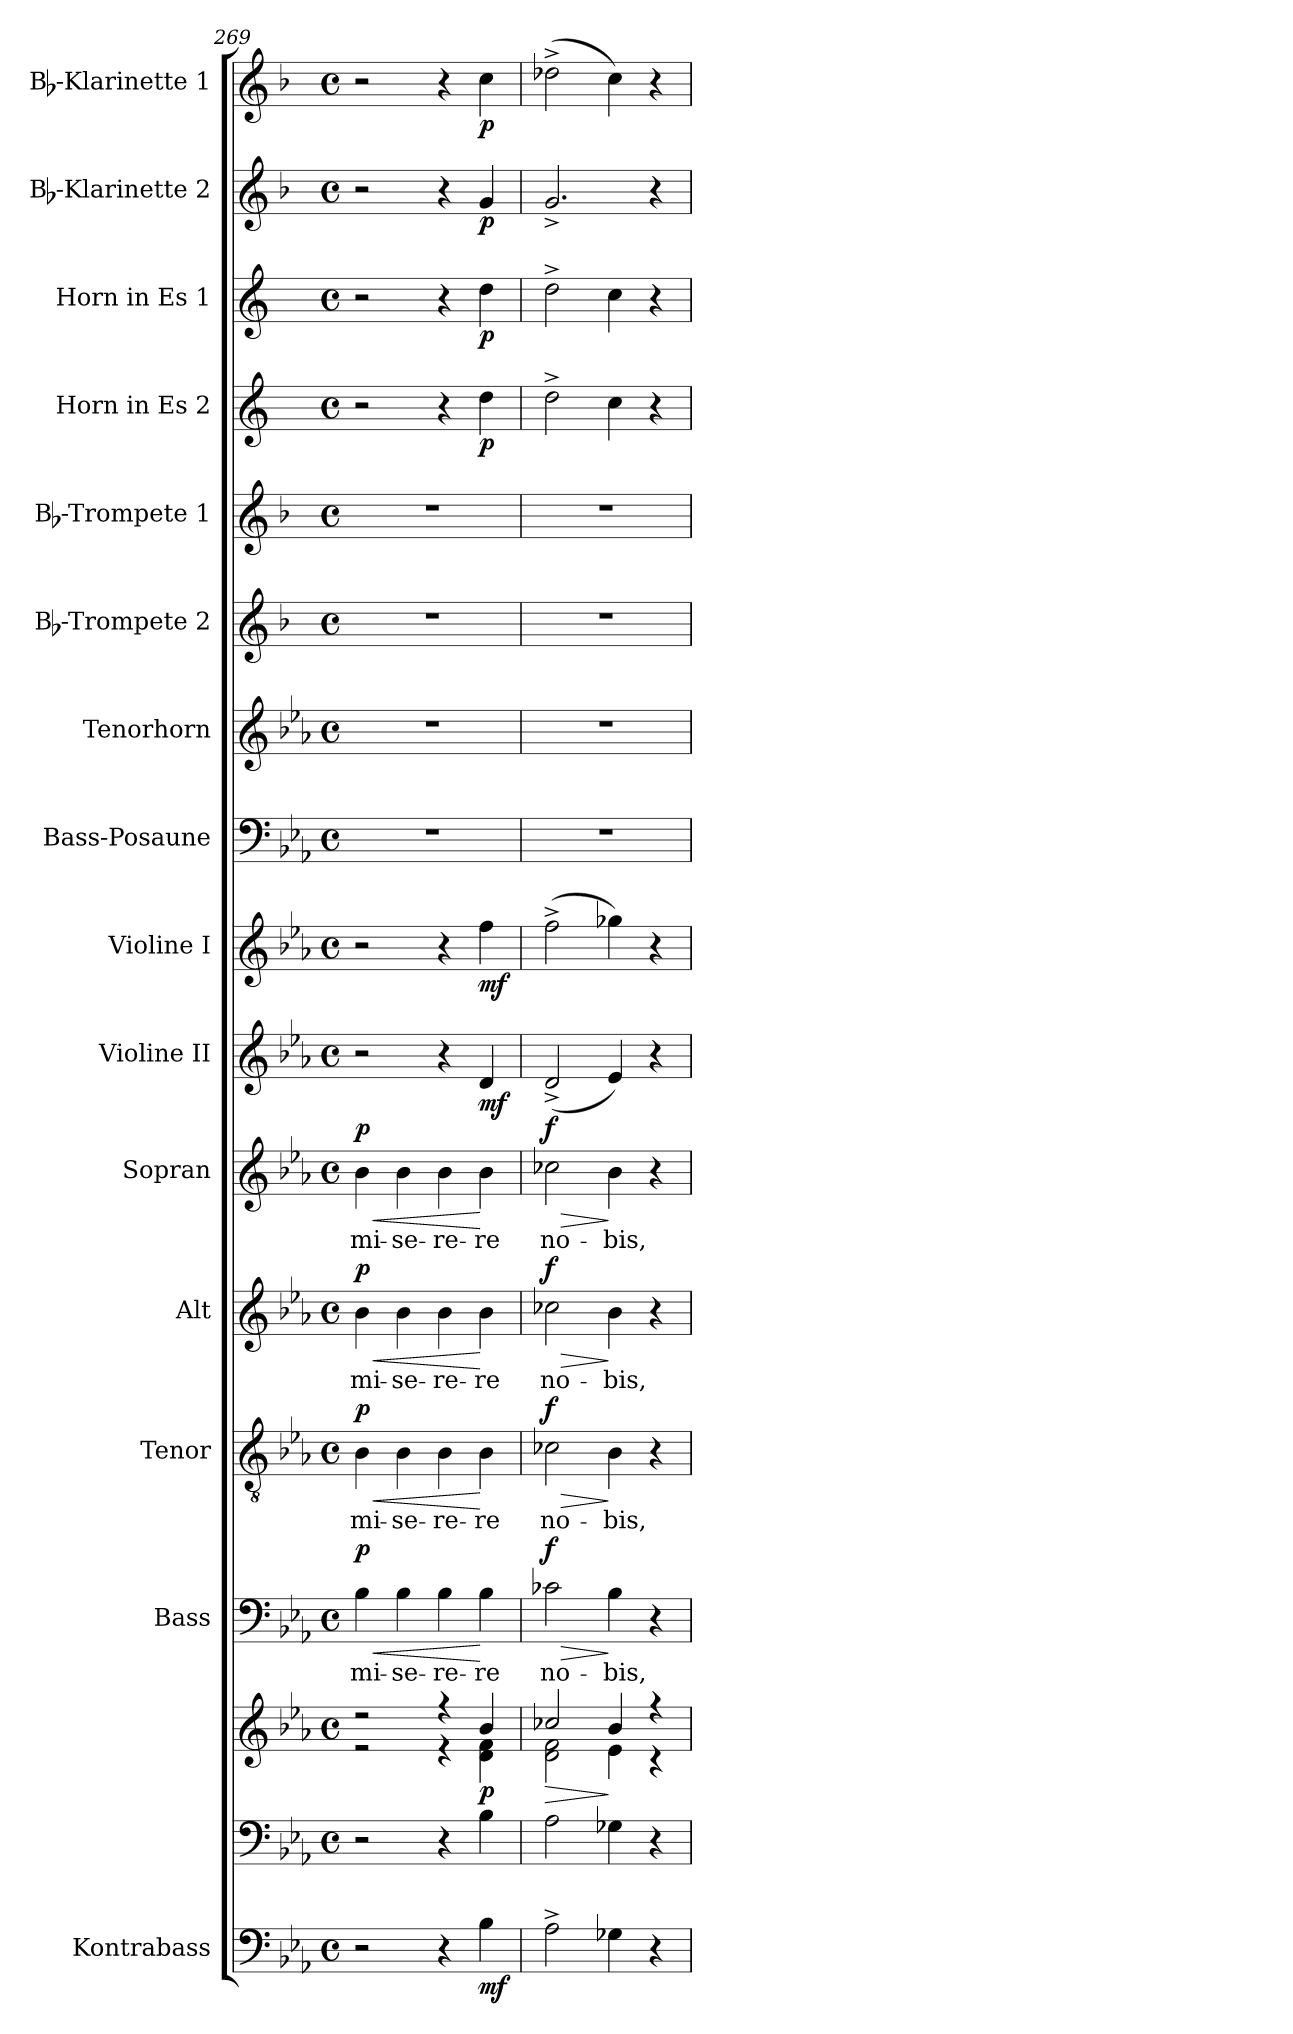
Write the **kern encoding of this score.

**kern	**dynam	**kern	**kern	**dynam	**kern	**text	**dynam	**kern	**text	**dynam	**kern	**text	**dynam	**kern	**text	**dynam	**kern	**dynam	**kern	**dynam	**kern	**kern	**kern	**kern	**kern	**dynam	**kern	**dynam	**kern	**dynam	**kern	**dynam
*part16	*part16	*part15	*part15	*part15	*part14	*part14	*part14	*part13	*part13	*part13	*part12	*part12	*part12	*part11	*part11	*part11	*part10	*part10	*part9	*part9	*part8	*part7	*part6	*part5	*part4	*part4	*part3	*part3	*part2	*part2	*part1	*part1
*staff17	*staff17	*staff16	*staff15	*staff15/16	*staff14	*staff14	*staff14	*staff13	*staff13	*staff13	*staff12	*staff12	*staff12	*staff11	*staff11	*staff11	*staff10	*staff10	*staff9	*staff9	*staff8	*staff7	*staff6	*staff5	*staff4	*staff4	*staff3	*staff3	*staff2	*staff2	*staff1	*staff1
*I"Kontrabass	*	*	*	*	*I"Bass	*	*	*I"Tenor	*	*	*I"Alt	*	*	*I"Sopran	*	*	*I"Violine II	*	*I"Violine I	*	*I"Bass-Posaune	*I"Tenorhorn	*I"Bb-Trompete 2	*I"Bb-Trompete 1	*I"Horn in Es 2	*	*I"Horn in Es 1	*	*I"Bb-Klarinette 2	*	*I"Bb-Klarinette 1	*
*I'Kb.	*	*	*	*	*I'B.	*	*	*I'T.	*	*	*I'A.	*	*	*I'S.	*	*	*I'Vl. II	*	*I'Vl. I	*	*I'B. Pos.	*I'T. Hrn.	*I'Bb Trp. 2	*I'Bb Trp. 1	*	*	*	*	*I'Bb Kl. 2	*	*I'Bb Kl. 1	*
*clefF4	*	*clefF4	*clefG2	*	*clefF4	*	*	*clefGv2	*	*	*clefG2	*	*	*clefG2	*	*	*clefG2	*	*clefG2	*	*clefF4	*clefG2	*clefG2	*clefG2	*clefG2	*	*clefG2	*	*clefG2	*	*clefG2	*
*ITrd7c12	*	*	*	*	*	*	*	*	*	*	*	*	*	*	*	*	*	*	*	*	*	*ITrd8c14	*ITrd1c2	*ITrd1c2	*ITrd5c9	*	*ITrd5c9	*	*ITrd1c2	*	*ITrd1c2	*
*k[b-e-a-]	*	*k[b-e-a-]	*k[b-e-a-]	*	*k[b-e-a-]	*	*	*k[b-e-a-]	*	*	*k[b-e-a-]	*	*	*k[b-e-a-]	*	*	*k[b-e-a-]	*	*k[b-e-a-]	*	*k[b-e-a-]	*k[b-e-a-]	*k[b-e-a-]	*k[b-e-a-]	*k[b-e-a-]	*	*k[b-e-a-]	*	*k[b-e-a-]	*	*k[b-e-a-]	*
*E-:	*	*E-:	*E-:	*	*E-:	*	*	*E-:	*	*	*E-:	*	*	*E-:	*	*	*E-:	*	*E-:	*	*E-:	*E-:	*E-:	*E-:	*E-:	*	*E-:	*	*E-:	*	*E-:	*
*M4/4	*	*M4/4	*M4/4	*	*M4/4	*	*	*M4/4	*	*	*M4/4	*	*	*M4/4	*	*	*M4/4	*	*M4/4	*	*M4/4	*M4/4	*M4/4	*M4/4	*M4/4	*	*M4/4	*	*M4/4	*	*M4/4	*
*met(c)	*	*met(c)	*met(c)	*	*met(c)	*	*	*met(c)	*	*	*met(c)	*	*	*met(c)	*	*	*met(c)	*	*met(c)	*	*met(c)	*met(c)	*met(c)	*met(c)	*met(c)	*	*met(c)	*	*met(c)	*	*met(c)	*
=269	=269	=269	=269	=269	=269	=269	=269	=269	=269	=269	=269	=269	=269	=269	=269	=269	=269	=269	=269	=269	=269	=269	=269	=269	=269	=269	=269	=269	=269	=269	=269	=269
*	*	*	*^	*	*	*	*	*	*	*	*	*	*	*	*	*	*	*	*	*	*	*	*	*	*	*	*	*	*	*	*	*
!	!	!	!	!	!	!	!LO:LY:b	!LO:HP:b	!	!LO:LY:b	!LO:HP:b	!	!LO:LY:b	!LO:HP:b	!	!LO:LY:b	!LO:HP:b	!	!	!	!	!	!	!	!	!	!	!	!	!	!	!	!
!	!	!	!	!	!	!	!	!LO:DY:n=1:a	!	!	!LO:DY:n=1:a	!	!	!LO:DY:n=1:a	!	!	!LO:DY:n=1:a	!	!	!	!	!	!	!	!	!	!	!	!	!	!	!	!
2r	.	2r	2r	2r	.	4B-\	mi-	< p	4B-\	mi-	< p	4b-\	mi-	< p	4b-\	mi-	< p	2r	.	2r	.	1r	1r	1r	1r	2r	.	2r	.	2r	.	2r	.
!	!	!	!	!	!	!	!LO:LY:b	!	!	!LO:LY:b	!	!	!LO:LY:b	!	!	!LO:LY:b	!	!	!	!	!	!	!	!	!	!	!	!	!	!	!	!	!
.	.	.	.	.	.	4B-\	-se-	.	4B-\	-se-	.	4b-\	-se-	.	4b-\	-se-	.	.	.	.	.	.	.	.	.	.	.	.	.	.	.	.	.
!	!	!	!	!	!	!	!LO:LY:b	!	!	!LO:LY:b	!	!	!LO:LY:b	!	!	!LO:LY:b	!	!	!	!	!	!	!	!	!	!	!	!	!	!	!	!	!
4r	.	4r	4r	4r	.	4B-\	-re-	.	4B-\	-re-	.	4b-\	-re-	.	4b-\	-re-	.	4r	.	4r	.	.	.	.	.	4r	.	4r	.	4r	.	4r	.
!	!LO:DY:b	!	!	!	!LO:DY:b	!	!LO:LY:b	!	!	!LO:LY:b	!	!	!LO:LY:b	!	!	!LO:LY:b	!	!	!LO:DY:b	!	!LO:DY:b	!	!	!	!	!	!LO:DY:b	!	!LO:DY:b	!	!LO:DY:b	!	!LO:DY:b
4BB-\	mf	4B-\	4b-/	4d\ 4f\	p	4B-\	-re	[	4B-\	-re	[	4b-\	-re	[	4b-\	-re	[	4d/	mf	4ff\	mf	.	.	.	.	4f\	p	4f\	p	4f/	p	4b-\	p
=270	=270	=270	=270	=270	=270	=270	=270	=270	=270	=270	=270	=270	=270	=270	=270	=270	=270	=270	=270	=270	=270	=270	=270	=270	=270	=270	=270	=270	=270	=270	=270	=270	=270
!	!	!	!	!	!LO:HP:b	!	!LO:LY:b	!LO:HP:b	!	!LO:LY:b	!LO:HP:b	!	!LO:LY:b	!LO:HP:b	!	!LO:LY:b	!LO:HP:b	!	!	!	!	!	!	!	!	!	!	!	!	!	!	!	!
!	!	!	!	!	!	!	!	!LO:DY:n=1:a	!	!	!LO:DY:n=1:a	!	!	!LO:DY:n=1:a	!	!	!LO:DY:n=1:a	!	!	!	!	!	!	!	!	!	!	!	!	!	!	!	!
2AA-^>\	.	2A-\	2cc-X/	2d\ 2f\	>	2c-X\	no-	> f	2c-X\	no-	> f	2cc-X\	no-	> f	2cc-X\	no-	> f	(<2d^</	.	(2ff^>\	.	1r	1r	1r	1r	2f^>\	.	2f^>\	.	2.f^</	.	(>2cc-X^>\	.
!	!	!	!	!	!	!	!LO:LY:b	!	!	!LO:LY:b	!	!	!LO:LY:b	!	!	!LO:LY:b	!	!	!	!	!	!	!	!	!	!	!	!	!	!	!	!	!
4GG-X\	.	4G-X\	4b-/	4e-\	]	4B-\	-bis,	]	4B-\	-bis,	]	4b-\	-bis,	]	4b-\	-bis,	]	4e-/)	.	4gg-X\)	.	.	.	.	.	4e-\	.	4e-\	.	.	.	4b-\)	.
4r	.	4r	4r	4r	.	4r	.	.	4r	.	.	4r	.	.	4r	.	.	4r	.	4r	.	.	.	.	.	4r	.	4r	.	4r	.	4r	.
*	*	*	*v	*v	*	*	*	*	*	*	*	*	*	*	*	*	*	*	*	*	*	*	*	*	*	*	*	*	*	*	*	*	*
=	=	=	=	=	=	=	=	=	=	=	=	=	=	=	=	=	=	=	=	=	=	=	=	=	=	=	=	=	=	=	=	=
*-	*-	*-	*-	*-	*-	*-	*-	*-	*-	*-	*-	*-	*-	*-	*-	*-	*-	*-	*-	*-	*-	*-	*-	*-	*-	*-	*-	*-	*-	*-	*-	*-
